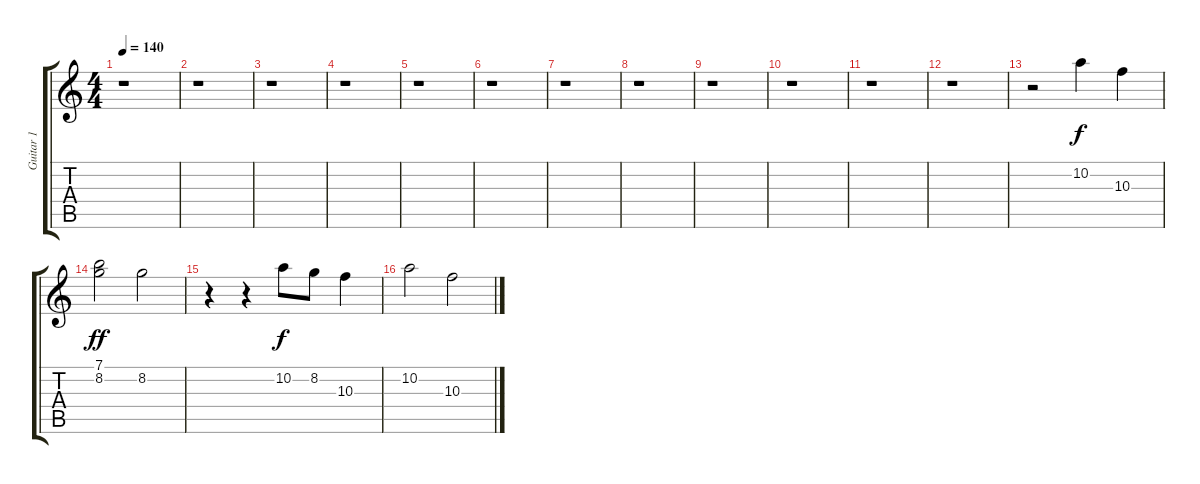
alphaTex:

\track ("Guitar 1" "Guitar 1") {instrument acousticguitarsteel}
\staff {score tabs}
\tuning (E4 B3 G3 D3 A2 E2) {hide}
\ts (4 4)
\tempo 140
\clef g2
\ks c
r.1{dy ff} |
r.1 |
r.1 |
r.1 |
r.1 |
r.1 |
r.1 |
r.1 |
r.1 |
r.1 |
r.1 |
r.1 |
r.2 10.2.4{dy f} 10.3.4 |
(7.1 8.2).2{dy ff} 8.2.2 |
r.4 r.4 10.2.8{dy f} 8.2.8 10.3.4 |
10.2.2 10.3.2
